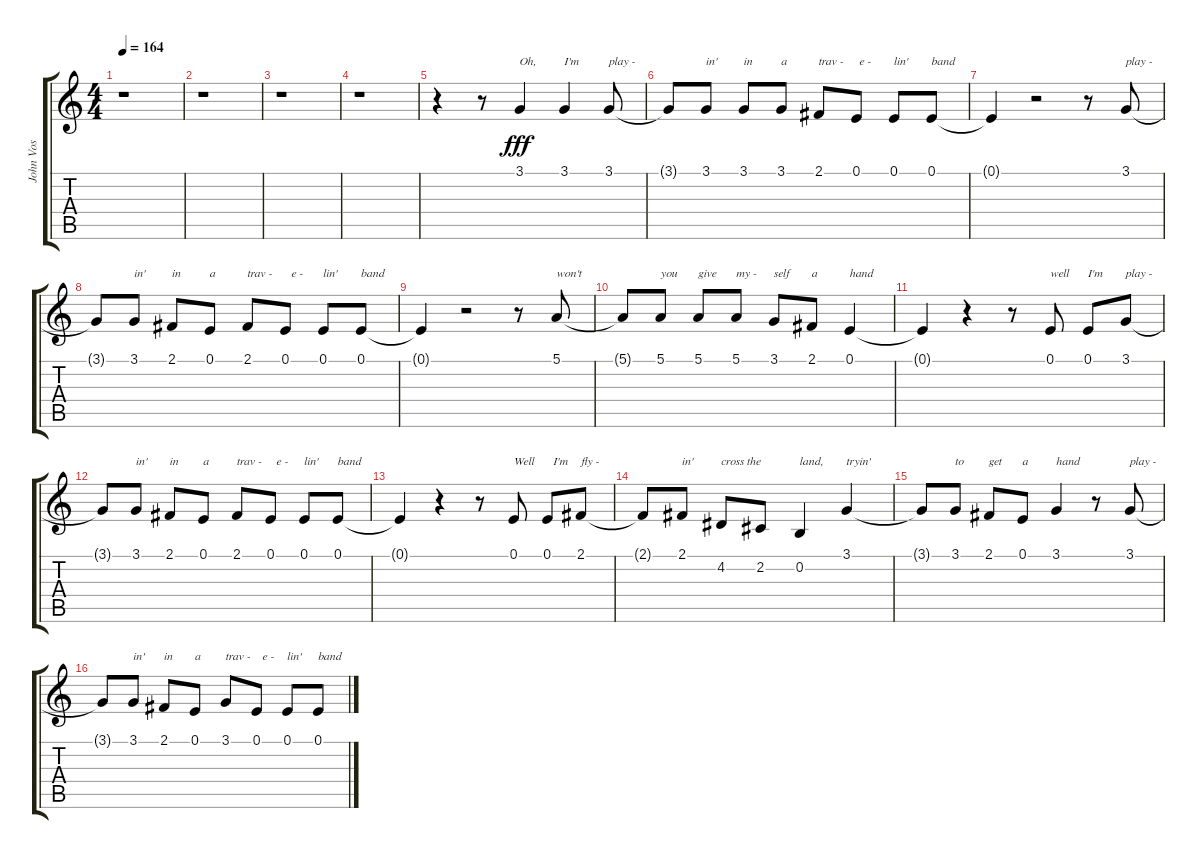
\track ("John Vos" "John Vos") {instrument altosax}
\staff {score tabs}
\tuning (E4 B3 G3 D3 A2 E2) {hide}
\ts (4 4)
\tempo 164
\clef g2
\ks c
r.1{dy fff} |
r.1 |
r.1 |
r.1 |
r.4 r.8 3.1.4{txt "Oh,"} 3.1.4{txt "I'm"} 3.1.8{txt "play -"} |
3.1{t}.8 3.1.8{txt "in'"} 3.1.8{txt "in"} 3.1.8{txt "a"} 2.1.8{txt "trav -"} 0.1.8{txt " e -"} 0.1.8{txt "lin'"} 0.1.8{txt "band"} |
0.1{t}.4 r.2 r.8 3.1.8{txt "play -"} |
3.1{t}.8 3.1.8{txt "in'"} 2.1.8{txt "in"} 0.1.8{txt "a"} 2.1.8{txt "trav -"} 0.1.8{txt "  e -"} 0.1.8{txt "lin'"} 0.1.8{txt "band"} |
0.1{t}.4 r.2 r.8 5.1.8{txt "won't"} |
5.1{t}.8 5.1.8{txt "you"} 5.1.8{txt "give"} 5.1.8{txt "my - "} 3.1.8{txt "self"} 2.1.8{txt "a"} 0.1.4{txt "hand"} |
0.1{t}.4 r.4 r.8 0.1.8{txt "well"} 0.1.8{txt "I'm"} 3.1.8{txt "play -"} |
3.1{t}.8 3.1.8{txt "in'"} 2.1.8{txt "in"} 0.1.8{txt "a"} 2.1.8{txt "trav -"} 0.1.8{txt "  e -"} 0.1.8{txt "lin'"} 0.1.8{txt "band"} |
0.1{t}.4 r.4 r.8 0.1.8{txt "Well"} 0.1.8{txt "  I'm"} 2.1.8{txt "fly -"} |
2.1{t}.8 2.1.8{txt "in'"} 4.2.8{txt "cross the"} 2.2.8 0.2.4{txt "land,"} 3.1.4{txt "tryin'"} |
3.1{t}.8 3.1.8{txt "to"} 2.1.8{txt "get"} 0.1.8{txt "a"} 3.1.4{txt "hand"} r.8 3.1.8{txt "play -"} |
3.1{t}.8 3.1.8{txt "in'"} 2.1.8{txt "in"} 0.1.8{txt "a"} 3.1.8{txt "trav -"} 0.1.8{txt "  e -"} 0.1.8{txt "lin'"} 0.1.8{txt "band"}
